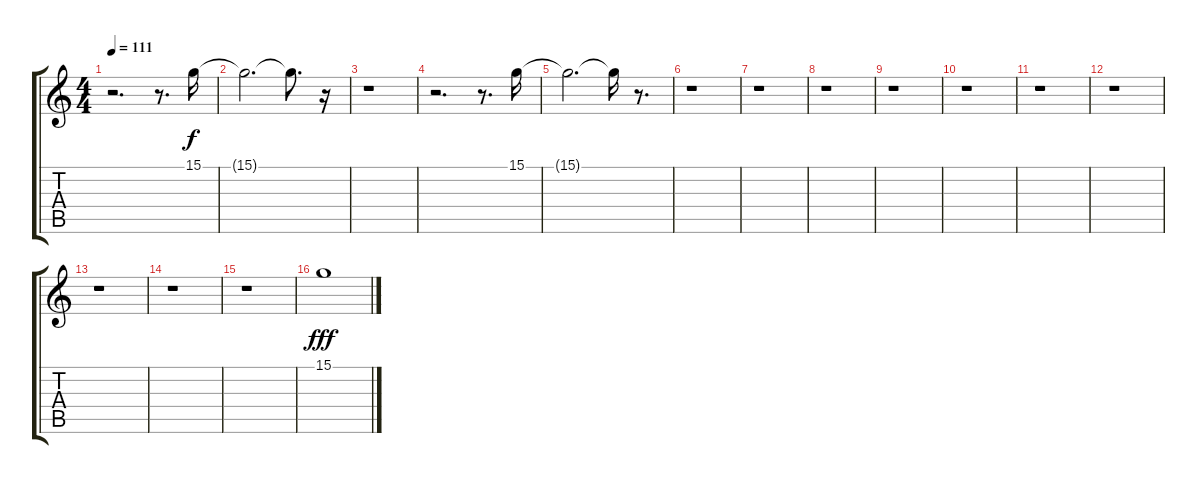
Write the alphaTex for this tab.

\track "" {instrument synthstrings1}
\staff {score tabs}
\tuning (E4 B3 G3 D3 A2 E2) {hide}
\ts (4 4)
\tempo 111
\clef g2
\ks c
r.2{d dy f} r.8{d} 15.1.16 |
15.1{t}.2{d} 15.1{t}.8{d} r.16 |
r.1 |
r.2{d} r.8{d} 15.1.16 |
15.1{t}.2{d} 15.1{t}.16 r.8{d} |
r.1 |
r.1 |
r.1 |
r.1 |
r.1 |
r.1 |
r.1 |
r.1 |
r.1 |
r.1 |
15.1.1{dy fff}
